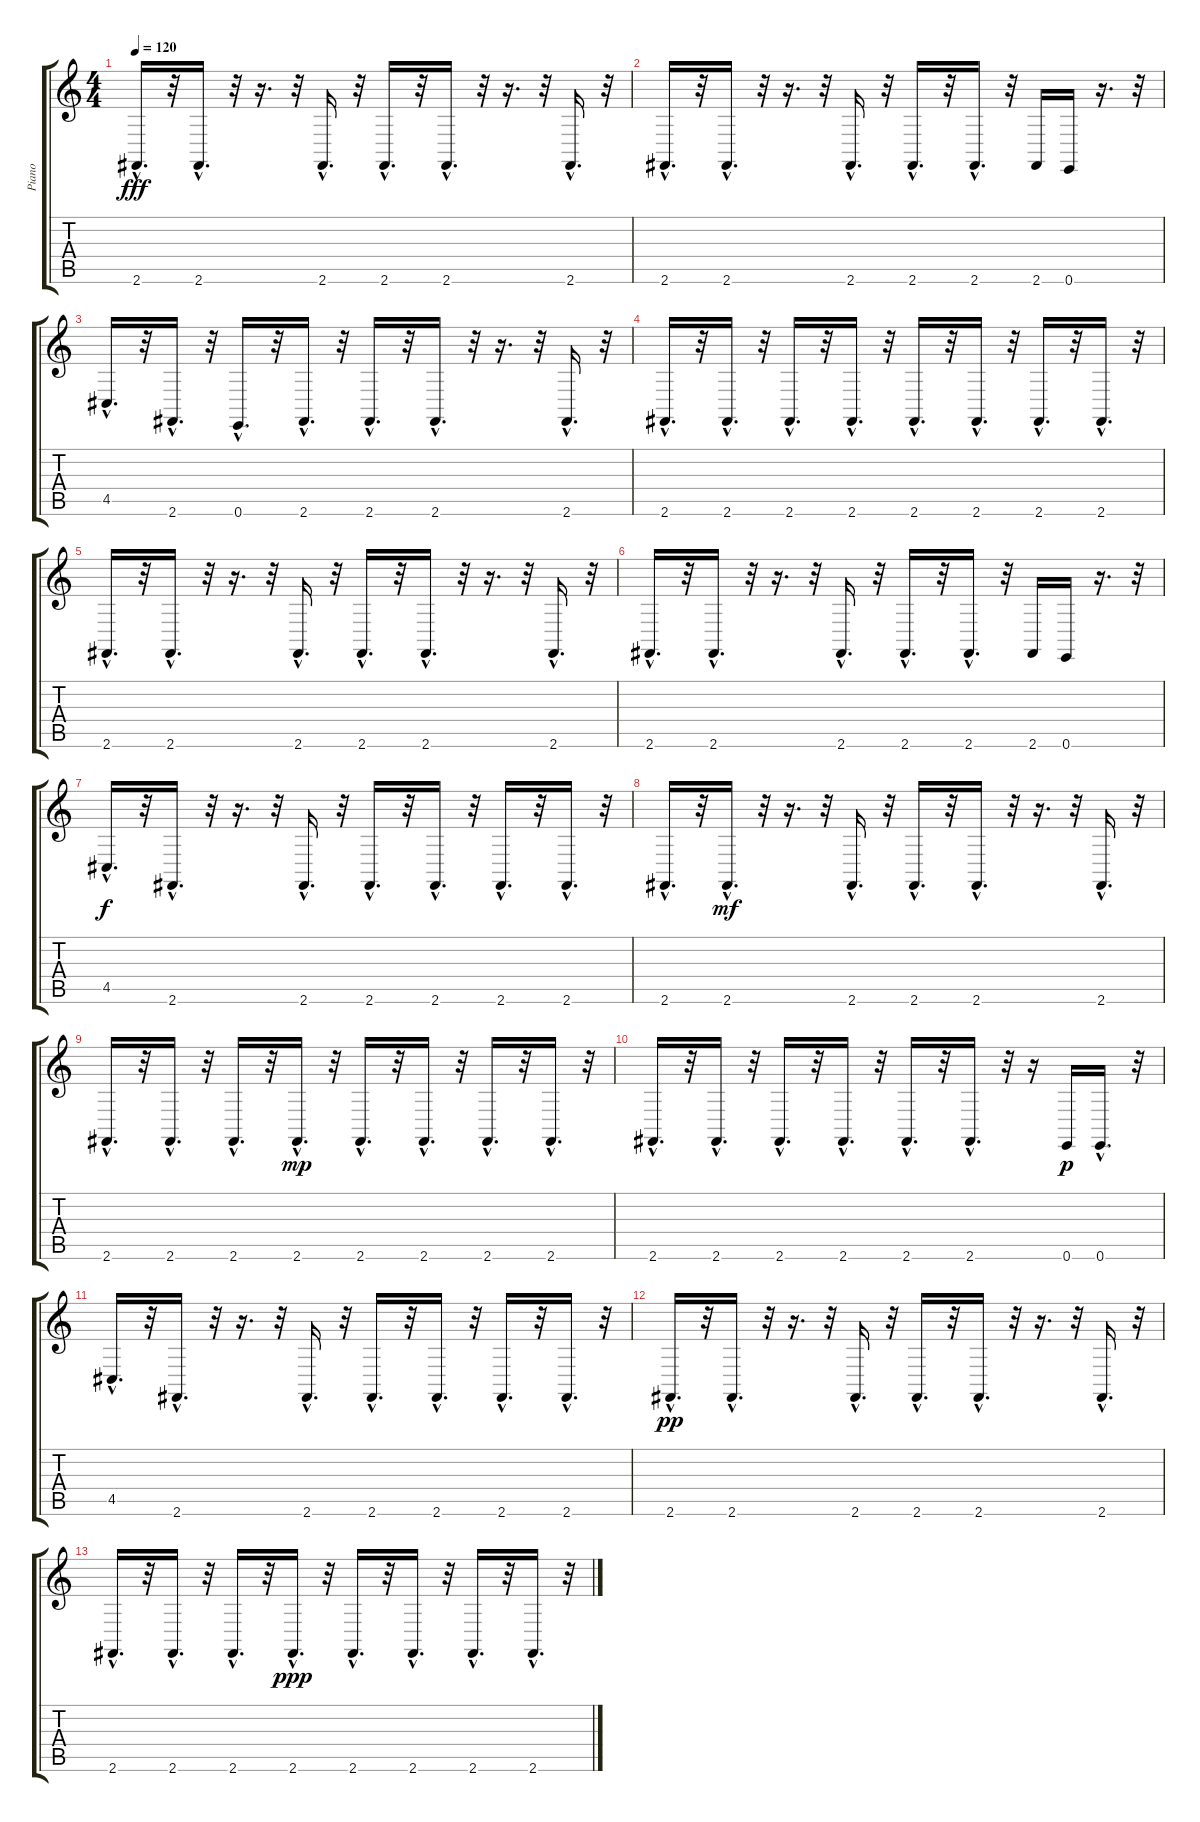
\track ("Piano" "Piano") {instrument acousticgrandpiano}
\staff {score tabs}
\tuning (E4 B3 G3 D3 A2 E2) {hide}
\ts (4 4)
\tempo 120
\clef g2
\ks c
2.6{hac}.16{d dy fff} r.32 2.6{hac}.16{d} r.32 r.16{d} r.32 2.6{hac}.16{d} r.32 2.6{hac}.16{d} r.32 2.6{hac}.16{d} r.32 r.16{d} r.32 2.6{hac}.16{d} r.32 |
2.6{hac}.16{d} r.32 2.6{hac}.16{d} r.32 r.16{d} r.32 2.6{hac}.16{d} r.32 2.6{hac}.16{d} r.32 2.6{hac}.16{d} r.32 2.6.16 0.6.16 r.16{d} r.32 |
4.5{hac}.16{d} r.32 2.6{hac}.16{d} r.32 0.6{hac}.16{d} r.32 2.6{hac}.16{d} r.32 2.6{hac}.16{d} r.32 2.6{hac}.16{d} r.32 r.16{d} r.32 2.6{hac}.16{d} r.32 |
2.6{hac}.16{d} r.32 2.6{hac}.16{d} r.32 2.6{hac}.16{d} r.32 2.6{hac}.16{d} r.32 2.6{hac}.16{d} r.32 2.6{hac}.16{d} r.32 2.6{hac}.16{d} r.32 2.6{hac}.16{d} r.32 |
2.6{hac}.16{d} r.32 2.6{hac}.16{d} r.32 r.16{d} r.32 2.6{hac}.16{d} r.32 2.6{hac}.16{d} r.32 2.6{hac}.16{d} r.32 r.16{d} r.32 2.6{hac}.16{d} r.32 |
2.6{hac}.16{d} r.32 2.6{hac}.16{d} r.32 r.16{d} r.32 2.6{hac}.16{d} r.32 2.6{hac}.16{d} r.32 2.6{hac}.16{d} r.32 2.6.16 0.6.16 r.16{d} r.32 |
4.5{hac}.16{d dy f} r.32 2.6{hac}.16{d} r.32 r.16{d} r.32 2.6{hac}.16{d} r.32 2.6{hac}.16{d} r.32 2.6{hac}.16{d} r.32 2.6{hac}.16{d} r.32 2.6{hac}.16{d} r.32 |
2.6{hac}.16{d} r.32 2.6{hac}.16{d dy mf} r.32 r.16{d} r.32 2.6{hac}.16{d} r.32 2.6{hac}.16{d} r.32 2.6{hac}.16{d} r.32 r.16{d} r.32 2.6{hac}.16{d} r.32 |
2.6{hac}.16{d} r.32 2.6{hac}.16{d} r.32 2.6{hac}.16{d} r.32 2.6{hac}.16{d dy mp} r.32 2.6{hac}.16{d} r.32 2.6{hac}.16{d} r.32 2.6{hac}.16{d} r.32 2.6{hac}.16{d} r.32 |
2.6{hac}.16{d} r.32 2.6{hac}.16{d} r.32 2.6{hac}.16{d} r.32 2.6{hac}.16{d} r.32 2.6{hac}.16{d} r.32 2.6{hac}.16{d} r.32 r.16 0.6.16{dy p} 0.6{hac}.16{d} r.32 |
4.5{hac}.16{d} r.32 2.6{hac}.16{d} r.32 r.16{d} r.32 2.6{hac}.16{d} r.32 2.6{hac}.16{d} r.32 2.6{hac}.16{d} r.32 2.6{hac}.16{d} r.32 2.6{hac}.16{d} r.32 |
2.6{hac}.16{d dy pp} r.32 2.6{hac}.16{d} r.32 r.16{d} r.32 2.6{hac}.16{d} r.32 2.6{hac}.16{d} r.32 2.6{hac}.16{d} r.32 r.16{d} r.32 2.6{hac}.16{d} r.32 |
2.6{hac}.16{d} r.32 2.6{hac}.16{d} r.32 2.6{hac}.16{d} r.32 2.6{hac}.16{d dy ppp} r.32 2.6{hac}.16{d} r.32 2.6{hac}.16{d} r.32 2.6{hac}.16{d} r.32 2.6{hac}.16{d} r.32
